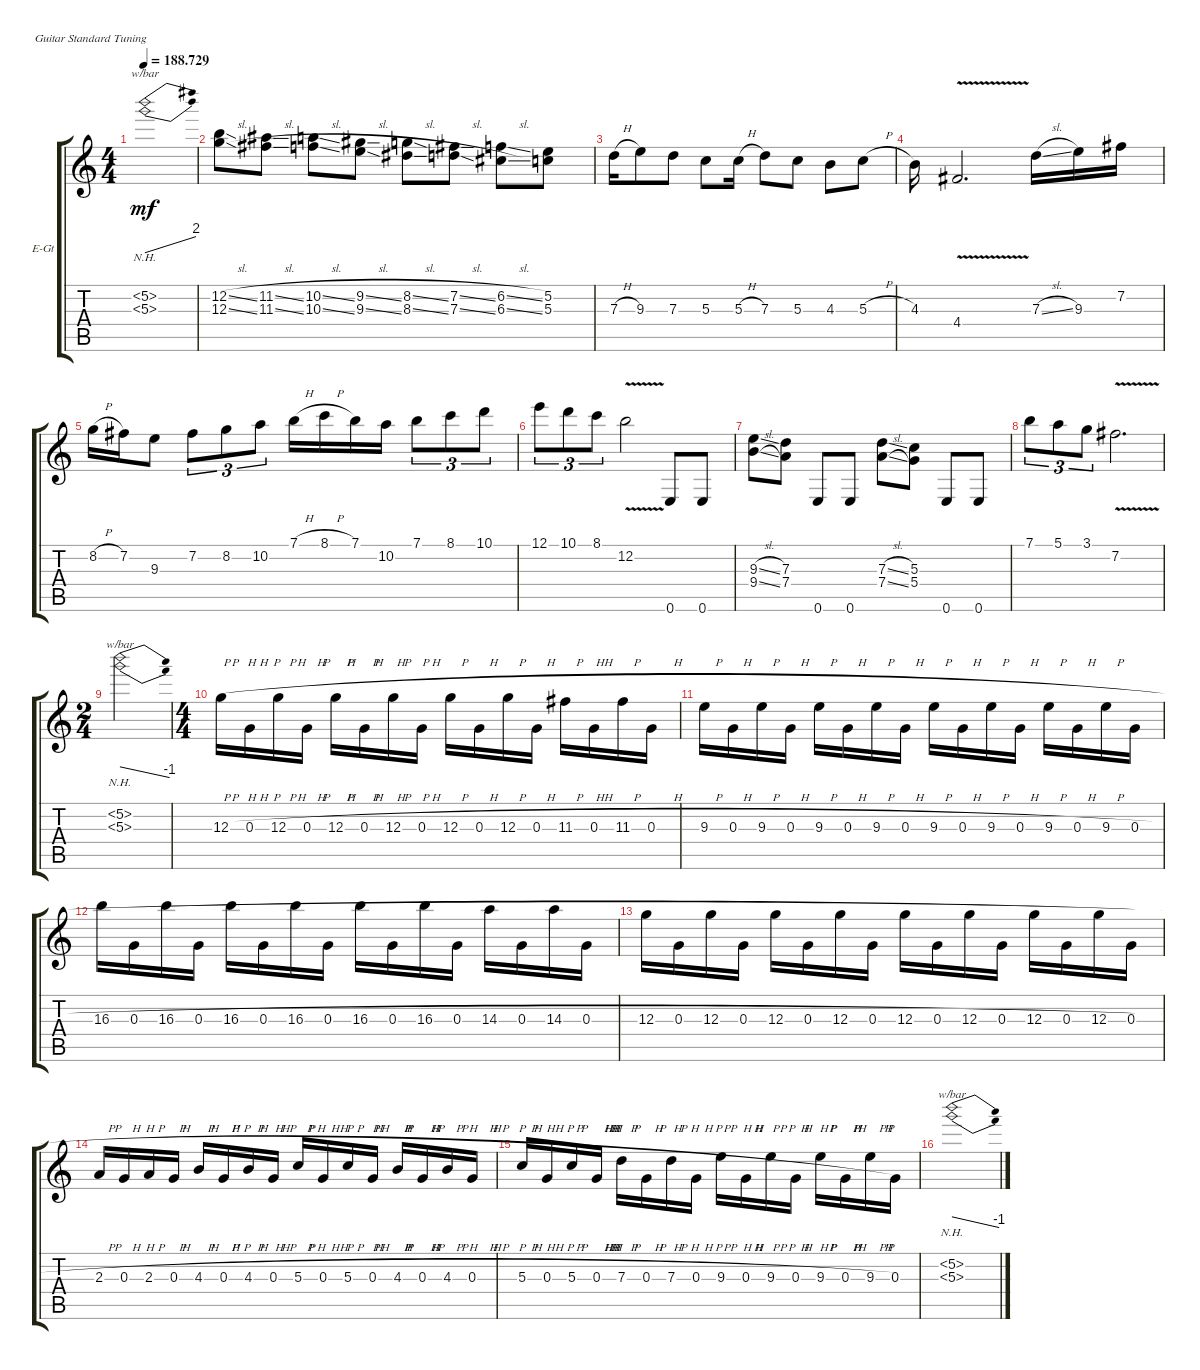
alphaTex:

\defaultSystemsLayout 4
\bracketExtendMode groupsimilarinstruments
\firstSystemTrackNameOrientation horizontal
\otherSystemsTrackNameOrientation horizontal
\track ("Kirk Solo" "E-Gt") {instrument distortionguitar}
\staff {score tabs}
\tuning (E4 B3 G3 D3 A2 E2)
\ts (4 4)
\tempo
188.729
\accidentals auto
\clef g2
\ottava regular
\simile none
\ks c
(5.2{nh} 5.3{nh}).1{tbe (dive default 0 0 59.4 8) dy mf} |
(12.2{sl} 12.3{sl}).8 (11.2{sl} 11.3{sl}).8 (10.2{sl} 10.3{sl}).8 (9.2{sl} 9.3{sl}).8 (8.2{sl} 8.3{sl}).8 (7.2{sl} 7.3{sl}).8 (6.2{sl} 6.3{sl}).8 (5.2 5.3).8 |
7.3{h}.16 9.3.8 7.3.8 5.3.8 5.3{h}.16 7.3.8 5.3.8 4.3.8 5.3{h}.8 |
4.3.16 4.4{v}.2{d} 7.3{sl}.16 9.3.16 7.2.16 |
8.2{h}.16 7.2.16 9.3.8 7.2.8{tu (3 2)} 8.2.8{tu (3 2)} 10.2.8{tu (3 2)} 7.1{h}.16 8.1{h}.16 7.1.16 10.2.16 7.1.8{tu (3 2)} 8.1.8{tu (3 2)} 10.1.8{tu (3 2)} |
12.1.8{tu (3 2)} 10.1.8{tu (3 2)} 8.1.8{tu (3 2)} 12.2{v}.2 0.6.8 0.6.8 |
(9.3{sl} 9.4{sl}).8 (7.3 7.4).8 0.6.8 0.6.8 (7.3{sl} 7.4{sl}).8 (5.3 5.4).8 0.6.8 0.6.8 |
7.1.8{tu (3 2)} 5.1.8{tu (3 2)} 3.1.8{tu (3 2)} 7.2{v}.2{d} |
\ts (2 4)
(5.2{nh} 5.3{nh}).2{tbe (dive default 0 0 45 -4)} |
\ts (4 4)
12.3{h}.16 0.3{h}.16 12.3{h}.16 0.3{h}.16 12.3{h}.16 0.3{h}.16 12.3{h}.16 0.3{h}.16 12.3{h}.16 0.3{h}.16 12.3{h}.16 0.3{h}.16 11.3{h}.16 0.3{h}.16 11.3{h}.16 0.3{h}.16 |
9.3{h}.16 0.3{h}.16 9.3{h}.16 0.3{h}.16 9.3{h}.16 0.3{h}.16 9.3{h}.16 0.3{h}.16 9.3{h}.16 0.3{h}.16 9.3{h}.16 0.3{h}.16 9.3{h}.16 0.3{h}.16 9.3{h}.16 0.3{h}.16 |
16.3{h}.16 0.3{h}.16 16.3{h}.16 0.3{h}.16 16.3{h}.16 0.3{h}.16 16.3{h}.16 0.3{h}.16 16.3{h}.16 0.3{h}.16 16.3{h}.16 0.3{h}.16 14.3{h}.16 0.3{h}.16 14.3{h}.16 0.3{h}.16 |
12.3{h}.16 0.3{h}.16 12.3{h}.16 0.3{h}.16 12.3{h}.16 0.3{h}.16 12.3{h}.16 0.3{h}.16 12.3{h}.16 0.3{h}.16 12.3{h}.16 0.3{h}.16 12.3{h}.16 0.3{h}.16 12.3{h}.16 0.3{h}.16 |
2.3{h}.16 0.3{h}.16 2.3{h}.16 0.3{h}.16 4.3{h}.16 0.3{h}.16 4.3{h}.16 0.3{h}.16 5.3{h}.16 0.3{h}.16 5.3{h}.16 0.3{h}.16 4.3{h}.16 0.3{h}.16 4.3{h}.16 0.3{h}.16 |
5.3{h}.16 0.3{h}.16 5.3{h}.16 0.3{h}.16 7.3{h}.16 0.3{h}.16 7.3{h}.16 0.3{h}.16 9.3{h}.16 0.3{h}.16 9.3{h}.16 0.3{h}.16 9.3{h}.16 0.3{h}.16 9.3{h}.16 0.3.16 |
(5.2{nh} 5.3{nh}).1{tbe (dive default 0 0 45 -4)}
